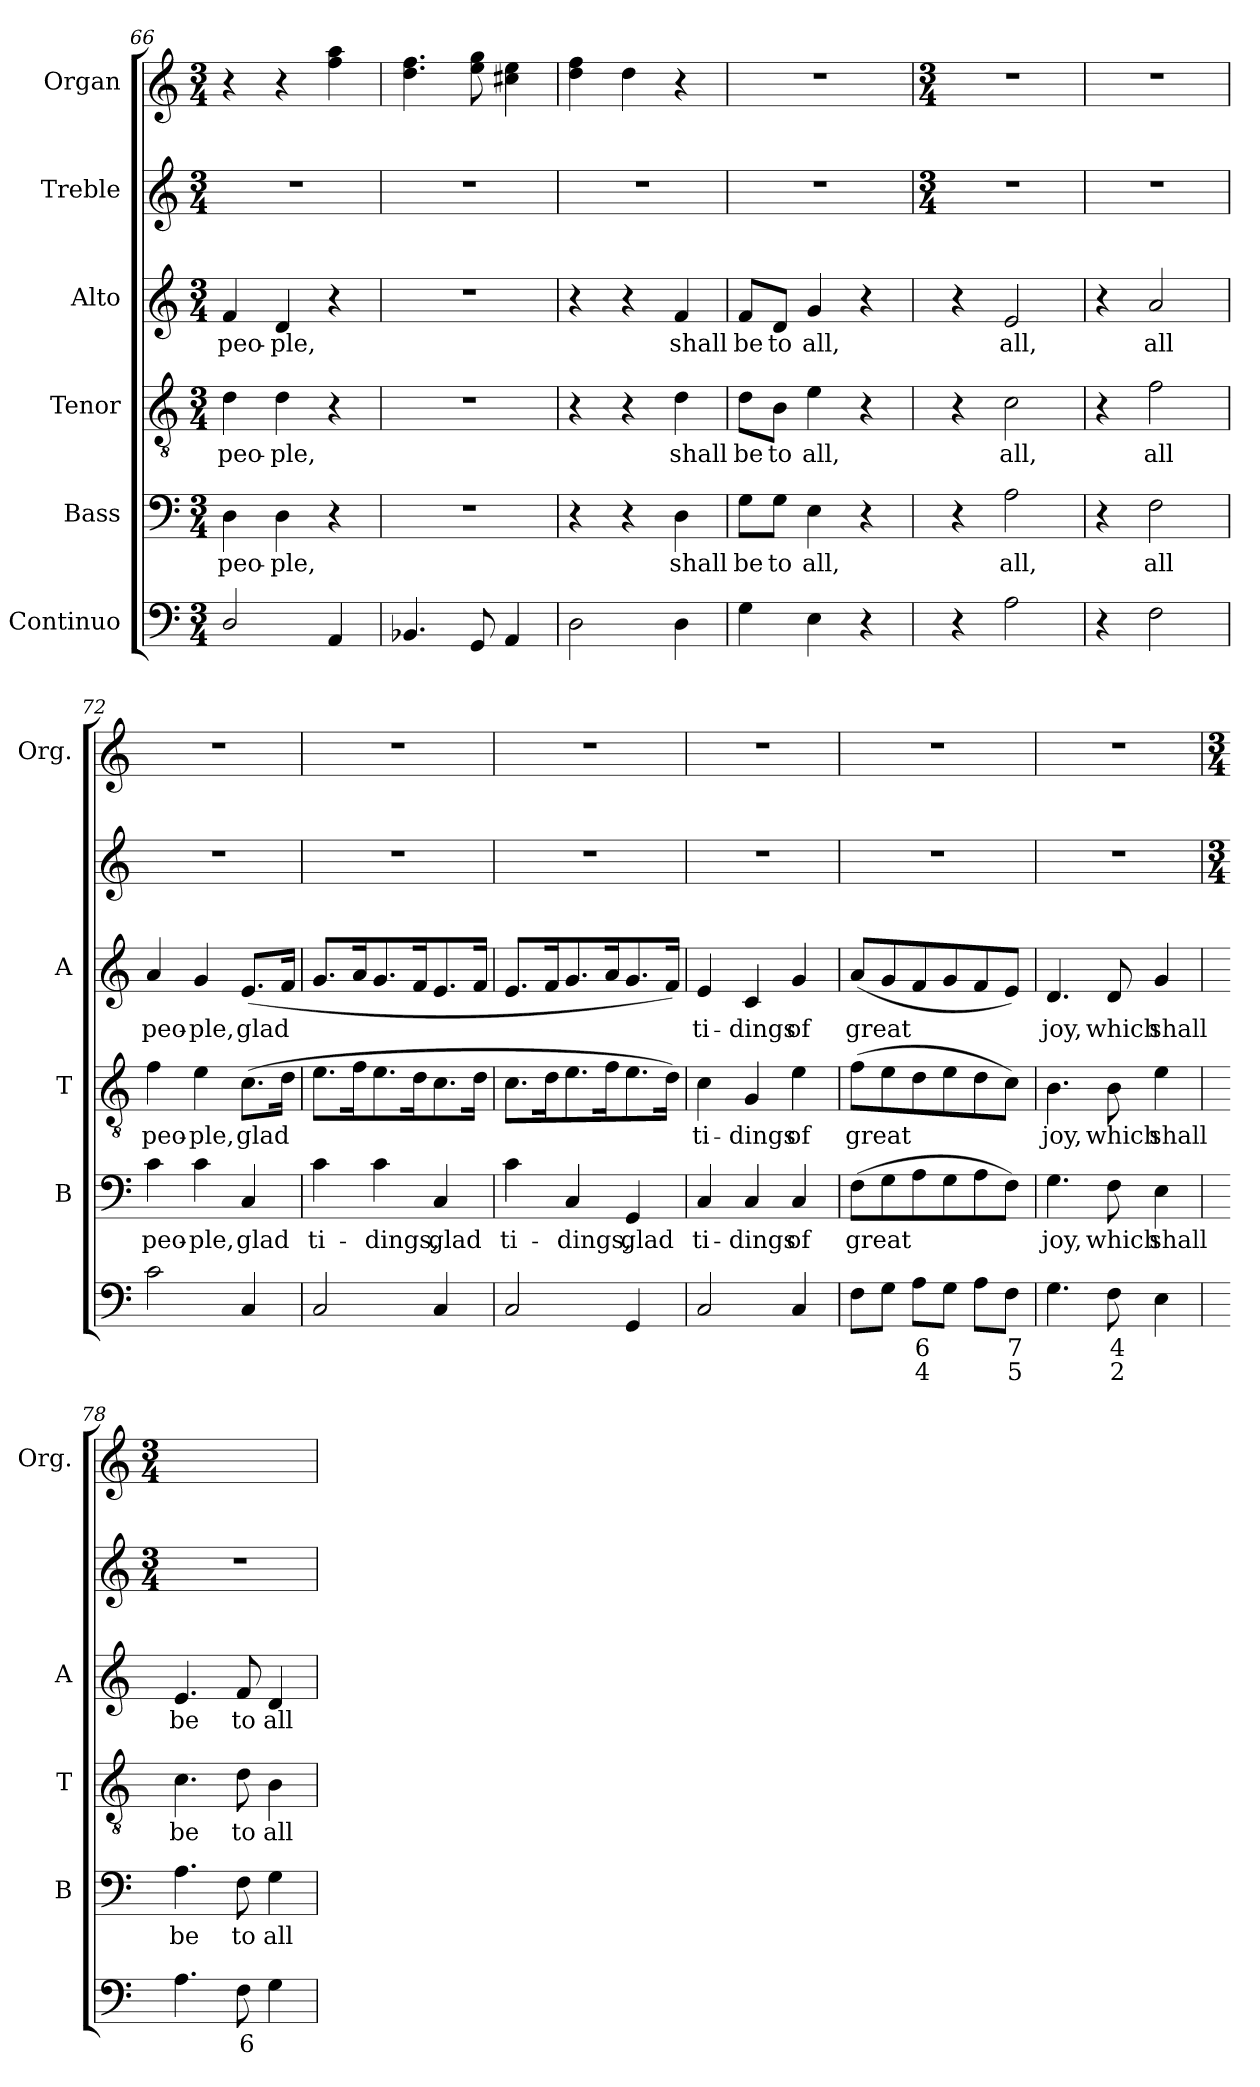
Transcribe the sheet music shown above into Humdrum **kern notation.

**kern	**text	**text	**kern	**text	**kern	**text	**kern	**text	**kern	**kern
*part6	*part6	*part6	*part5	*part5	*part4	*part4	*part3	*part3	*part2	*part1
*staff6	*staff6	*staff6	*staff5	*staff5	*staff4	*staff4	*staff3	*staff3	*staff2	*staff1
*I"Continuo	*	*	*I"Bass	*	*I"Tenor	*	*I"Alto	*	*I"Treble	*I"Organ
*	*	*	*I'B	*	*I'T	*	*I'A	*	*	*I'Org.
*clefF4	*	*	*clefF4	*	*clefGv2	*	*clefG2	*	*clefG2	*clefG2
*k[]	*	*	*k[]	*	*k[]	*	*k[]	*	*k[]	*k[]
*M3/4	*	*	*M3/4	*	*M3/4	*	*M3/4	*	*M3/4	*M3/4
=66	=66	=66	=66	=66	=66	=66	=66	=66	=66	=66
!	!	!	!	!LO:LY:b	!	!LO:LY:b	!	!LO:LY:b	!	!
2D/	.	.	4D\	peo-	4d\	peo-	4f/	peo-	2.r	4r
!	!	!	!	!LO:LY:b	!	!LO:LY:b	!	!LO:LY:b	!	!
.	.	.	4D\	-ple,	4d\	-ple,	4d/	-ple,	.	4r
4AA/	.	.	4r	.	4r	.	4r	.	.	4ff\ 4aa\
=67	=67	=67	=67	=67	=67	=67	=67	=67	=67	=67
4.BB-X/	.	.	2.r	.	2.r	.	2.r	.	2.r	4.dd\ 4.ff\
8GG/	.	.	.	.	.	.	.	.	.	8ee\ 8gg\
4AA/	.	.	.	.	.	.	.	.	.	4cc#X\ 4ee\
=68	=68	=68	=68	=68	=68	=68	=68	=68	=68	=68
2D\	.	.	4r	.	4r	.	4r	.	2.r	4dd\ 4ff\
.	.	.	4r	.	4r	.	4r	.	.	4dd\
!	!	!	!	!LO:LY:b	!	!LO:LY:b	!	!LO:LY:b	!	!
4D\	.	.	4D\	shall	4d\	shall	4f/	shall	.	4r
=69	=69	=69	=69	=69	=69	=69	=69	=69	=69	=69
!	!	!	!	!LO:LY:b	!	!LO:LY:b	!	!LO:LY:b	!	!
4G\	.	.	8G\L	be	8d\L	be	8f/L	be	2.r	2.r
!	!	!	!	!LO:LY:b	!	!LO:LY:b	!	!LO:LY:b	!	!
.	.	.	8G\J	to	8B\J	to	8d/J	to	.	.
!	!	!	!	!LO:LY:b	!	!LO:LY:b	!	!LO:LY:b	!	!
4E\	.	.	4E\	all,	4e\	all,	4g/	all,	.	.
4r	.	.	4r	.	4r	.	4r	.	.	.
!!LO:PB:g=z
=70	=70	=70	=70	=70	=70	=70	=70	=70	=70	=70
*	*	*	*	*	*	*	*	*	*M3/4	*M3/4
4r	.	.	4r	.	4r	.	4r	.	2.r	2.r
!	!	!	!	!LO:LY:b	!	!LO:LY:b	!	!LO:LY:b	!	!
2A\	.	.	2A\	all,	2c\	all,	2e/	all,	.	.
=71	=71	=71	=71	=71	=71	=71	=71	=71	=71	=71
4r	.	.	4r	.	4r	.	4r	.	2.r	2.r
!	!	!	!	!LO:LY:b	!	!LO:LY:b	!	!LO:LY:b	!	!
2F\	.	.	2F\	all	2f\	all	2a/	all	.	.
=72	=72	=72	=72	=72	=72	=72	=72	=72	=72	=72
!	!	!	!	!LO:LY:b	!	!LO:LY:b	!	!LO:LY:b	!	!
2c\	.	.	4c\	peo-	4f\	peo-	4a/	peo-	2.r	2.r
!	!	!	!	!LO:LY:b	!	!LO:LY:b	!	!LO:LY:b	!	!
.	.	.	4c\	-ple,	4e\	-ple,	4g/	-ple,	.	.
!	!	!	!	!LO:LY:b	!	!LO:LY:b	!	!LO:LY:b	!	!
4C/	.	.	4C/	glad	(>8.c\L	glad	(<8.e/L	glad	.	.
.	.	.	.	.	16d\Jk	.	16f/Jk	.	.	.
=73	=73	=73	=73	=73	=73	=73	=73	=73	=73	=73
!	!	!	!	!LO:LY:b	!	!	!	!	!	!
2C/	.	.	4c\	ti-	8.e\L	.	8.g/L	.	2.r	2.r
.	.	.	.	.	16f\K	.	16a/K	.	.	.
!	!	!	!	!LO:LY:b	!	!	!	!	!	!
.	.	.	4c\	-dings,	8.e\	.	8.g/	.	.	.
.	.	.	.	.	16d\K	.	16f/K	.	.	.
!	!	!	!	!LO:LY:b	!	!	!	!	!	!
4C/	.	.	4C/	glad	8.c\	.	8.e/	.	.	.
.	.	.	.	.	16d\Jk	.	16f/Jk	.	.	.
=74	=74	=74	=74	=74	=74	=74	=74	=74	=74	=74
!	!	!	!	!LO:LY:b	!	!	!	!	!	!
2C/	.	.	4c\	ti-	8.c\L	.	8.e/L	.	2.r	2.r
.	.	.	.	.	16d\K	.	16f/K	.	.	.
!	!	!	!	!LO:LY:b	!	!	!	!	!	!
.	.	.	4C/	-dings,	8.e\	.	8.g/	.	.	.
.	.	.	.	.	16f\K	.	16a/K	.	.	.
!	!	!	!	!LO:LY:b	!	!	!	!	!	!
4GG/	.	.	4GG/	glad	8.e\	.	8.g/	.	.	.
.	.	.	.	.	16d\Jk)	.	16f/Jk)	.	.	.
=75	=75	=75	=75	=75	=75	=75	=75	=75	=75	=75
!	!	!	!	!LO:LY:b	!	!LO:LY:b	!	!LO:LY:b	!	!
2C/	.	.	4C/	ti-	4c\	ti-	4e/	ti-	2.r	2.r
!	!	!	!	!LO:LY:b	!	!LO:LY:b	!	!LO:LY:b	!	!
.	.	.	4C/	-dings	4G/	-dings	4c/	-dings	.	.
!	!	!	!	!LO:LY:b	!	!LO:LY:b	!	!LO:LY:b	!	!
4C/	.	.	4C/	of	4e\	of	4g/	of	.	.
=76	=76	=76	=76	=76	=76	=76	=76	=76	=76	=76
!	!	!	!	!LO:LY:b	!	!LO:LY:b	!	!LO:LY:b	!	!
8F\L	.	.	(>8F\L	great	(>8f\L	great	(<8a/L	great	2.r	2.r
8G\J	.	.	8G\	.	8e\	.	8g/	.	.	.
!	!LO:LY:b	!LO:LY:b	!	!	!	!	!	!	!	!
8A\L	6	4	8A\	.	8d\	.	8f/	.	.	.
8G\J	.	.	8G\	.	8e\	.	8g/	.	.	.
8A\L	.	.	8A\	.	8d\	.	8f/	.	.	.
!	!LO:LY:b	!LO:LY:b	!	!	!	!	!	!	!	!
8F\J	7	5	8F\J)	.	8c\J)	.	8e/J)	.	.	.
=77	=77	=77	=77	=77	=77	=77	=77	=77	=77	=77
!	!	!	!	!LO:LY:b	!	!LO:LY:b	!	!LO:LY:b	!	!
4.G\	.	.	4.G\	joy,	4.B\	joy,	4.d/	joy,	2.r	2.r
!	!LO:LY:b	!LO:LY:b	!	!LO:LY:b	!	!LO:LY:b	!	!LO:LY:b	!	!
8F\	4	2	8F\	which	8B\	which	8d/	which	.	.
!	!	!	!	!LO:LY:b	!	!LO:LY:b	!	!LO:LY:b	!	!
4E\	.	.	4E\	shall	4e\	shall	4g/	shall	.	.
!!LO:LB:g=z
=78	=78	=78	=78	=78	=78	=78	=78	=78	=78	=78
*	*	*	*	*	*	*	*	*	*M3/4	*M3/4
!	!	!	!	!LO:LY:b	!	!LO:LY:b	!	!LO:LY:b	!	!
4.A\	.	.	4.A\	be	4.c\	be	4.e/	be	2.r	2.ryy
!	!LO:LY:b	!	!	!LO:LY:b	!	!LO:LY:b	!	!LO:LY:b	!	!
8F\	6	.	8F\	to	8d\	to	8f/	to	.	.
!	!	!	!	!LO:LY:b	!	!LO:LY:b	!	!LO:LY:b	!	!
4G\	.	.	4G\	all	4B\	all	4d/	all	.	.
=	=	=	=	=	=	=	=	=	=	=
*-	*-	*-	*-	*-	*-	*-	*-	*-	*-	*-
